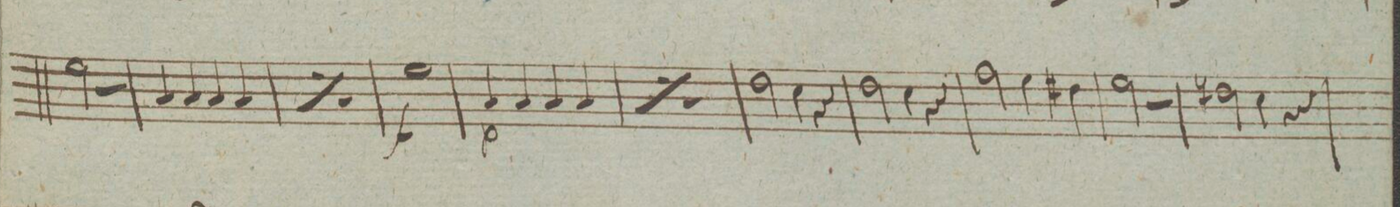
**kern	**dynam
*I"Fagoto 2do	*
*clefF4	*
*k[]	*
*met(c|)	*
*M2/2	*
1ryy	.
=7	=7
2G\	.
2r	.
=8	=8
4C/	.
4C/	.
4C/	.
4C/	.
=9	=9
*rep	*
4C/	.
4C/	.
4C/	.
4C/	.
*Xrep	*
=10	=10
1G\	f
=11	=11
4C/	p
4C/	.
4C/	.
4C/	.
=12	=12
*rep	*
4C/	.
4C/	.
4C/	.
4C/	.
*Xrep	*
=13	=13
2F\	.
4E\	.
4r	.
=14	=14
2F\	.
4E\	.
4r	.
=15	=15
2A\	.
4G\	.
4F#X\	.
=16	=16
2G\	.
2r	.
=17	=17
2Fn\	.
4E\	.
4r	.
=18	=18
*-	*-
